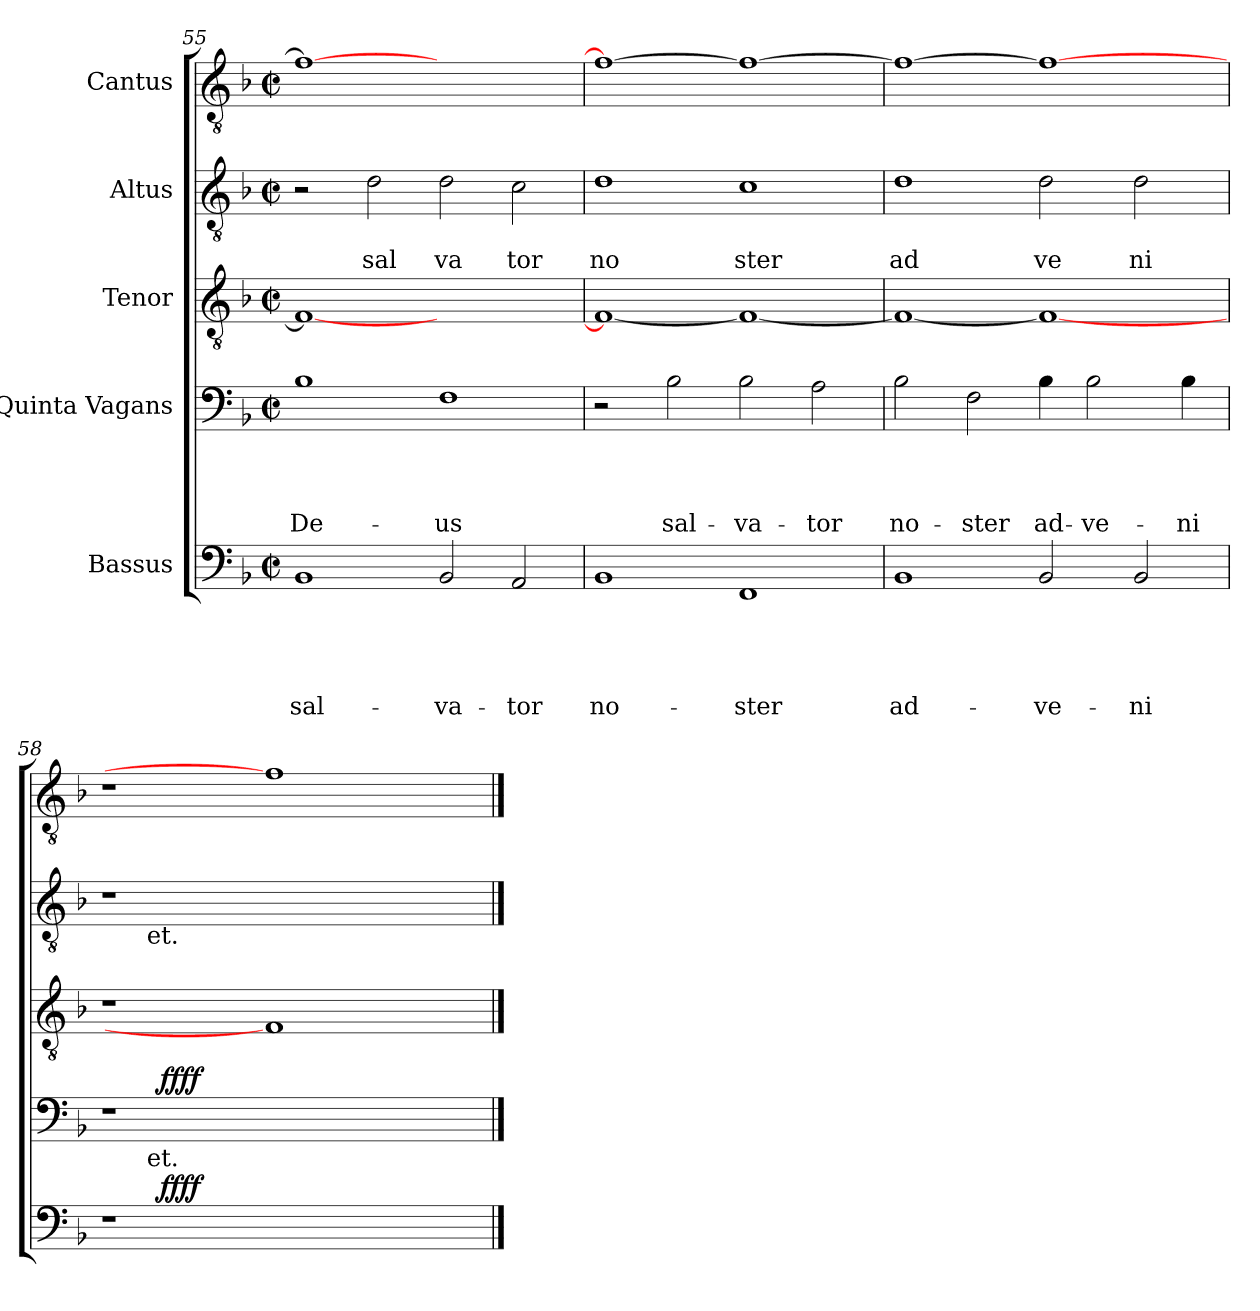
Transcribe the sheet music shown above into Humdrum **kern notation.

**kern	**text	**text	**text	**text	**text	**dynam	**kern	**text	**text	**text	**text	**dynam	**kern	**text	**kern	**text	**text	**kern	**text
*part5	*part5	*part5	*part5	*part5	*part5	*part5	*part4	*part4	*part4	*part4	*part4	*part4	*part3	*part3	*part2	*part2	*part2	*part1	*part1
*staff5	*staff5	*staff5	*staff5	*staff5	*staff5	*staff5	*staff4	*staff4	*staff4	*staff4	*staff4	*staff4	*staff3	*staff3	*staff2	*staff2	*staff2	*staff1	*staff1
*I"Bassus	*	*	*	*	*	*	*I"Quinta Vagans	*	*	*	*	*	*I"Tenor	*	*I"Altus	*	*	*I"Cantus	*
*clefF4	*	*	*	*	*	*	*clefF4	*	*	*	*	*	*clefGv2	*	*clefGv2	*	*	*clefGv2	*
*k[b-]	*	*	*	*	*	*	*k[b-]	*	*	*	*	*	*k[b-]	*	*k[b-]	*	*	*k[b-]	*
*F:	*	*	*	*	*	*	*F:	*	*	*	*	*	*F:	*	*F:	*	*	*F:	*
*M2/2	*	*	*	*	*	*	*M2/2	*	*	*	*	*	*M2/2	*	*M2/2	*	*	*M2/2	*
*met(c|)	*	*	*	*	*	*	*met(c|)	*	*	*	*	*	*met(c|)	*	*met(c|)	*	*	*met(c|)	*
=55	=55	=55	=55	=55	=55	=55	=55	=55	=55	=55	=55	=55	=55	=55	=55	=55	=55	=55	=55
!	!	!	!	!	!LO:LY:b	!	!	!	!	!	!LO:LY:b	!	!	!	!	!	!	!	!
1BB-	.	.	.	.	sal-	.	1B-	.	.	.	De-	.	1F_	.	2r	.	.	1f_	.
!	!	!	!	!	!	!	!	!	!	!	!	!	!	!	!	!	!LO:LY:b	!	!
.	.	.	.	.	.	.	.	.	.	.	.	.	.	.	2d\	.	sal	.	.
!	!	!	!	!	!LO:LY:b	!	!	!	!	!	!LO:LY:b	!	!	!	!	!	!LO:LY:b	!	!
2BB-/	.	.	.	.	-va-	.	1F	.	.	.	-us	.	1ryy	.	2d\	.	va	1ryy	.
!	!	!	!	!	!LO:LY:b	!	!	!	!	!	!	!	!	!	!	!	!LO:LY:b	!	!
2AA/	.	.	.	.	-tor	.	.	.	.	.	.	.	.	.	2c\	.	tor	.	.
=56	=56	=56	=56	=56	=56	=56	=56	=56	=56	=56	=56	=56	=56	=56	=56	=56	=56	=56	=56
!	!	!	!	!	!LO:LY:b	!	!	!	!	!	!	!	!	!	!	!	!LO:LY:b	!	!
1BB-	.	.	.	.	no-	.	2r	.	.	.	.	.	1F_	.	1d	.	no	1f_	.
!	!	!	!	!	!	!	!	!	!	!	!LO:LY:b	!	!	!	!	!	!	!	!
.	.	.	.	.	.	.	2B-\	.	.	.	sal-	.	.	.	.	.	.	.	.
!	!	!	!	!	!LO:LY:b	!	!	!	!	!	!LO:LY:b	!	!	!	!	!	!LO:LY:b	!	!
1FF	.	.	.	.	-ster	.	2B-\	.	.	.	-va-	.	1F_	.	1c	.	ster	1f_	.
!	!	!	!	!	!	!	!	!	!	!	!LO:LY:b	!	!	!	!	!	!	!	!
.	.	.	.	.	.	.	2A\	.	.	.	-tor	.	.	.	.	.	.	.	.
=57	=57	=57	=57	=57	=57	=57	=57	=57	=57	=57	=57	=57	=57	=57	=57	=57	=57	=57	=57
!	!	!	!	!	!LO:LY:b	!	!	!	!	!	!LO:LY:b	!	!	!	!	!	!LO:LY:b	!	!
1BB-	.	.	.	.	ad-	.	2B-\	.	.	.	no-	.	1F_	.	1d	.	ad	1f_	.
!	!	!	!	!	!	!	!	!	!	!	!LO:LY:b	!	!	!	!	!	!	!	!
.	.	.	.	.	.	.	2F\	.	.	.	-ster	.	.	.	.	.	.	.	.
!	!	!	!	!	!LO:LY:b	!	!	!	!	!	!LO:LY:b	!	!	!	!	!	!LO:LY:b	!	!
2BB-/	.	.	.	.	-ve-	.	4B-\	.	.	.	ad-	.	1F_	.	2d\	.	ve	1f_	.
!	!	!	!	!	!	!	!	!	!	!	!LO:LY:b	!	!	!	!	!	!	!	!
.	.	.	.	.	.	.	2B-\	.	.	.	-ve-	.	.	.	.	.	.	.	.
!	!	!	!	!	!LO:LY:b	!	!	!	!	!	!	!	!	!	!	!	!LO:LY:b	!	!
2BB-/	.	.	.	.	-ni-	.	.	.	.	.	.	.	.	.	2d\	.	ni	.	.
!	!	!	!	!	!	!	!	!	!	!	!LO:LY:b	!	!	!	!	!	!	!	!
.	.	.	.	.	.	.	4B-\	.	.	.	-ni-	.	.	.	.	.	.	.	.
=58	=58	=58	=58	=58	=58	=58	=58	=58	=58	=58	=58	=58	=58	=58	=58	=58	=58	=58	=58
*^	*	*	*	*	*	*	*^	*	*	*	*	*	*	*	*^	*	*	*	*
*	*^	*	*	*	*	*	*	*	*	*	*	*	*	*	*	*	*	*	*	*	*	*
1r	8..ryy	8.ryy	.	.	.	.	.	.	1r	8..ryy	.	.	.	.	.	1r	.	1r	8.ryy	.	.	1r	.
!	!	!	!	!	!	!	!	!	!	!	!	!	!	!	!	!	!	!	!LO:TX:b:t=et.	!	!	!	!
!	!	!LO:TX:a:t=et.	!	!	!	!	!	!	!	!	!	!	!	!	!	!	!	!	!	!	!	!	!
.	.	1ryy	.	.	.	.	.	.	.	.	.	.	.	.	.	.	.	.	1ryy	.	.	.	.
!	!	!	!	!	!	!	!	!LO:DY:b	!	!	!	!	!	!	!LO:DY:a	!	!	!	!	!	!	!	!
.	1ryy	.	.	.	.	.	.	ffff	.	1ryy	.	.	.	.	ffff	.	.	.	.	.	.	.	.
1ryy	.	.	.	.	.	.	.	.	1ryy	.	.	.	.	.	.	1F]	.	1ryy	.	.	.	1f]	.
.	.	2ryy	.	.	.	.	.	.	.	.	.	.	.	.	.	.	.	.	2ryy	.	.	.	.
.	2ryy	.	.	.	.	.	.	.	.	2ryy	.	.	.	.	.	.	.	.	.	.	.	.	.
.	.	4ryy	.	.	.	.	.	.	.	.	.	.	.	.	.	.	.	.	4ryy	.	.	.	.
.	4ryy	.	.	.	.	.	.	.	.	4ryy	.	.	.	.	.	.	.	.	.	.	.	.	.
.	.	16ryy	.	.	.	.	.	.	.	.	.	.	.	.	.	.	.	.	16ryy	.	.	.	.
.	32ryy	.	.	.	.	.	.	.	.	32ryy	.	.	.	.	.	.	.	.	.	.	.	.	.
*v	*v	*v	*	*	*	*	*	*	*	*	*	*	*	*	*	*	*	*v	*v	*	*	*	*
*	*	*	*	*	*	*	*v	*v	*	*	*	*	*	*	*	*	*	*	*	*
==	==	==	==	==	==	==	==	==	==	==	==	==	==	==	==	==	==	==	==
*-	*-	*-	*-	*-	*-	*-	*-	*-	*-	*-	*-	*-	*-	*-	*-	*-	*-	*-	*-
